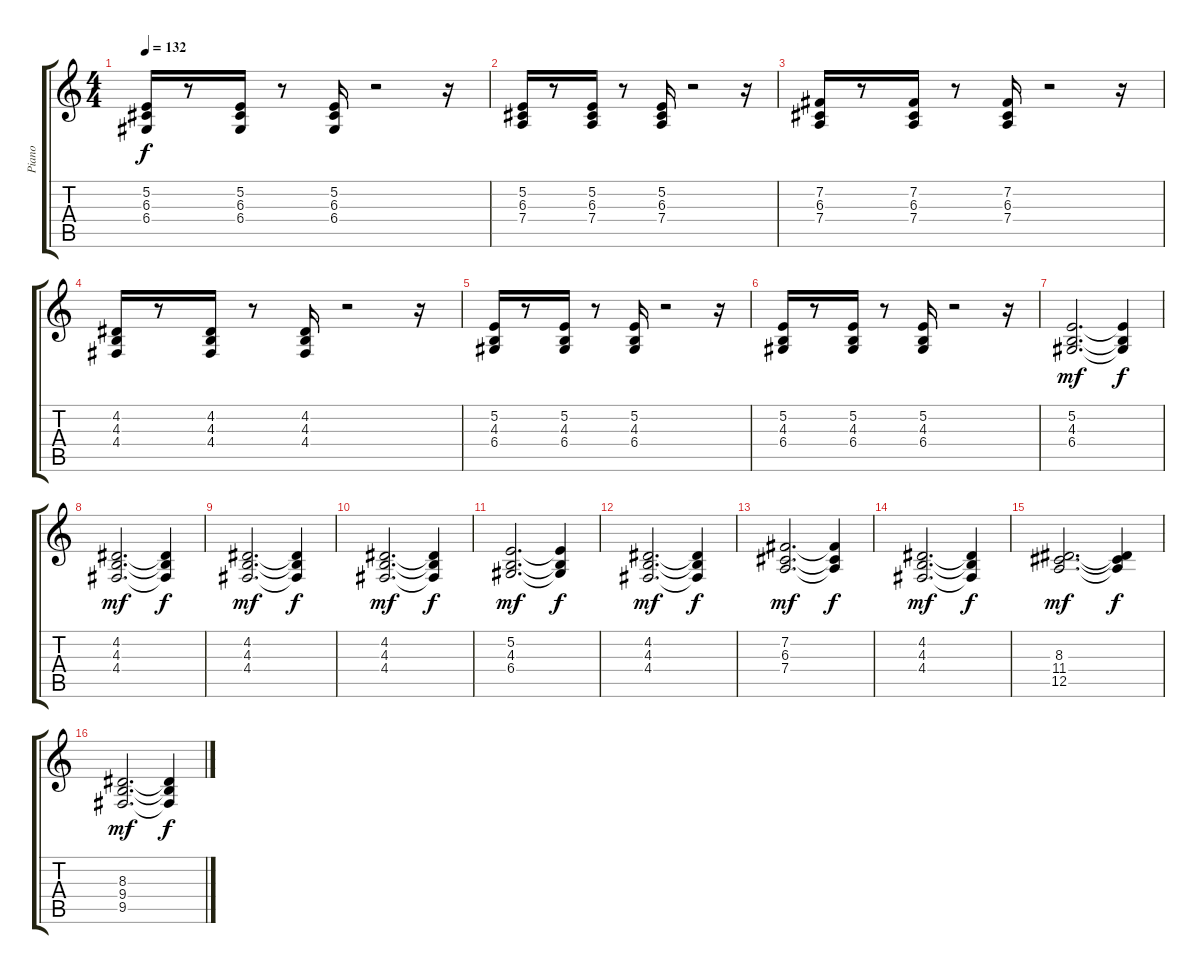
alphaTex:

\track ("Piano" "Piano") {instrument brightacousticpiano}
\staff {score tabs}
\tuning (E4 B3 G3 D3 A2 E2) {hide}
\ts (4 4)
\tempo 132
\clef g2
\ks c
(5.2 6.3 6.4).16{dy f} r.8 (5.2 6.3 6.4).16 r.8 (5.2 6.3 6.4).16 r.2 r.16 |
(5.2 6.3 7.4).16 r.8 (5.2 6.3 7.4).16 r.8 (5.2 6.3 7.4).16 r.2 r.16 |
(7.2 6.3 7.4).16 r.8 (7.2 6.3 7.4).16 r.8 (7.2 6.3 7.4).16 r.2 r.16 |
(4.2 4.3 4.4).16 r.8 (4.2 4.3 4.4).16 r.8 (4.2 4.3 4.4).16 r.2 r.16 |
(5.2 4.3 6.4).16 r.8 (5.2 4.3 6.4).16 r.8 (5.2 4.3 6.4).16 r.2 r.16 |
(5.2 4.3 6.4).16 r.8 (5.2 4.3 6.4).16 r.8 (5.2 4.3 6.4).16 r.2 r.16 |
(5.2 4.3 6.4).2{d dy mf} (5.2{t} 4.3{t} 6.4{t}).4{dy f} |
(4.2 4.3 4.4).2{d dy mf} (4.2{t} 4.3{t} 4.4{t}).4{dy f} |
(4.2 4.3 4.4).2{d dy mf} (4.2{t} 4.3{t} 4.4{t}).4{dy f} |
(4.2 4.3 4.4).2{d dy mf} (4.2{t} 4.3{t} 4.4{t}).4{dy f} |
(5.2 4.3 6.4).2{d dy mf} (5.2{t} 4.3{t} 6.4{t}).4{dy f} |
(4.2 4.3 4.4).2{d dy mf} (4.2{t} 4.3{t} 4.4{t}).4{dy f} |
(7.2 6.3 7.4).2{d dy mf} (7.2{t} 6.3{t} 7.4{t}).4{dy f} |
(4.2 4.3 4.4).2{d dy mf} (4.2{t} 4.3{t} 4.4{t}).4{dy f} |
(8.3 11.4 12.5).2{d dy mf} (8.3{t} 11.4{t} 12.5{t}).4{dy f} |
(8.3 9.4 9.5).2{d dy mf} (8.3{t} 9.4{t} 9.5{t}).4{dy f}
